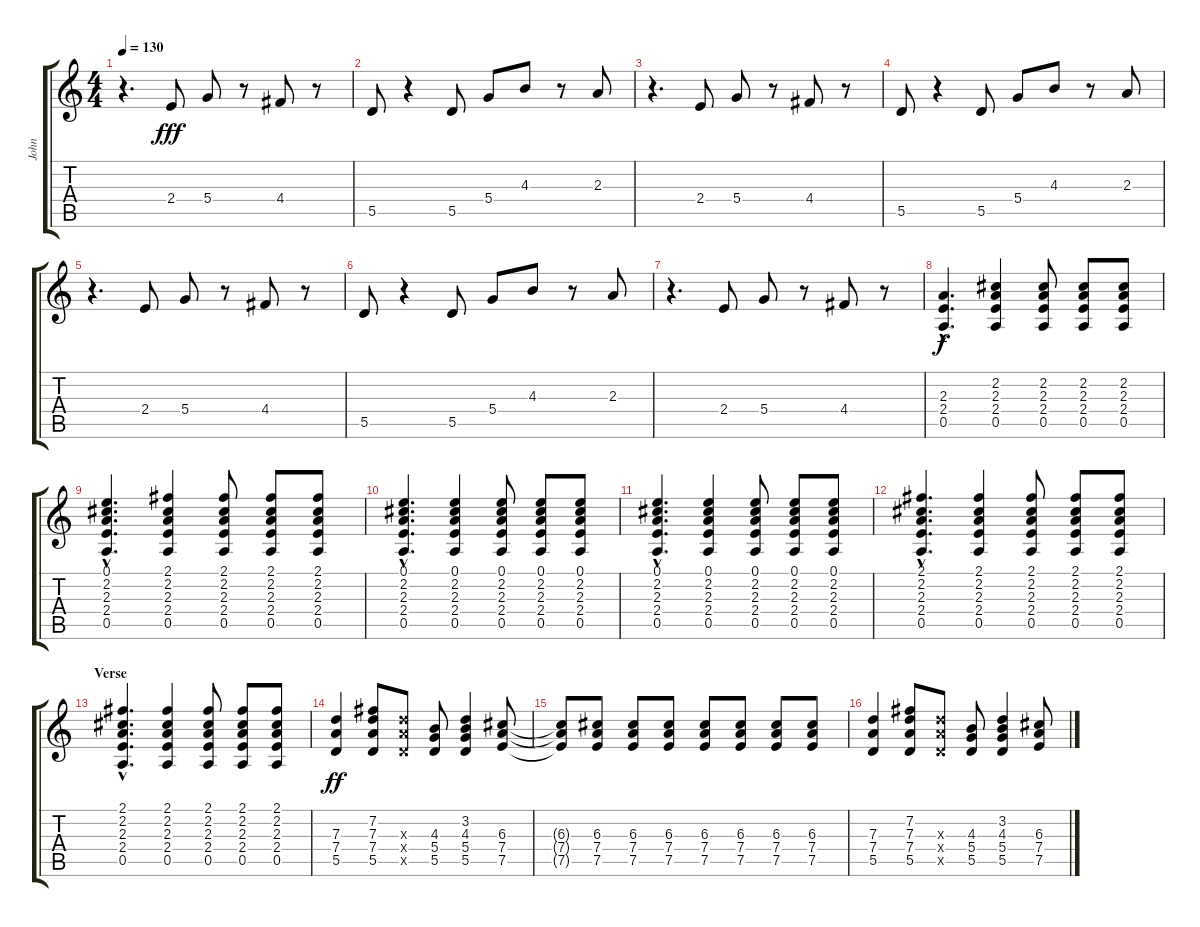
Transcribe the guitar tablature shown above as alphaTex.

\track ("John" "John") {instrument acousticguitarnylon}
\staff {score tabs}
\tuning (E4 B3 G3 D3 A2 E2) {hide}
\ts (4 4)
\tempo 130
\clef g2
\ks c
r.4{d dy fff} 2.4.8 5.4.8 r.8 4.4.8 r.8 |
5.5.8 r.4 5.5.8 5.4.8 4.3.8 r.8 2.3.8 |
r.4{d} 2.4.8 5.4.8 r.8 4.4.8 r.8 |
5.5.8 r.4 5.5.8 5.4.8 4.3.8 r.8 2.3.8 |
r.4{d} 2.4.8 5.4.8 r.8 4.4.8 r.8 |
5.5.8 r.4 5.5.8 5.4.8 4.3.8 r.8 2.3.8 |
r.4{d} 2.4.8 5.4.8 r.8 4.4.8 r.8 |
(2.3{hac} 2.4{hac} 0.5{hac}).4{d dy f volume 13 instrument electricguitarclean} (2.2 2.3 2.4 0.5).4 (2.2 2.3 2.4 0.5).8 (2.2 2.3 2.4 0.5).8 (2.2 2.3 2.4 0.5).8 |
(0.1{hac} 2.2{hac} 2.3{hac} 2.4{hac} 0.5{hac}).4{d} (2.1 2.2 2.3 2.4 0.5).4 (2.1 2.2 2.3 2.4 0.5).8 (2.1 2.2 2.3 2.4 0.5).8 (2.1 2.2 2.3 2.4 0.5).8 |
(0.1{hac} 2.2{hac} 2.3{hac} 2.4{hac} 0.5{hac}).4{d} (0.1 2.2 2.3 2.4 0.5).4 (0.1 2.2 2.3 2.4 0.5).8 (0.1 2.2 2.3 2.4 0.5).8 (0.1 2.2 2.3 2.4 0.5).8 |
(0.1{hac} 2.2{hac} 2.3{hac} 2.4{hac} 0.5{hac}).4{d} (0.1 2.2 2.3 2.4 0.5).4 (0.1 2.2 2.3 2.4 0.5).8 (0.1 2.2 2.3 2.4 0.5).8 (0.1 2.2 2.3 2.4 0.5).8 |
(2.1{hac} 2.2{hac} 2.3{hac} 2.4{hac} 0.5{hac}).4{d} (2.1 2.2 2.3 2.4 0.5).4 (2.1 2.2 2.3 2.4 0.5).8 (2.1 2.2 2.3 2.4 0.5).8 (2.1 2.2 2.3 2.4 0.5).8 |
\section ("" "Verse")
(2.1{hac} 2.2{hac} 2.3{hac} 2.4{hac} 0.5{hac}).4{d} (2.1 2.2 2.3 2.4 0.5).4 (2.1 2.2 2.3 2.4 0.5).8 (2.1 2.2 2.3 2.4 0.5).8 (2.1 2.2 2.3 2.4 0.5).8 |
(7.3 7.4 5.5).4{dy ff} (7.2 7.3 7.4 5.5).8 (7.3{x} 7.4{x} 5.5{x}).8 (4.3 5.4 5.5).8 (3.2 4.3 5.4 5.5).4 (6.3 7.4 7.5).8 |
(6.3{t} 7.4{t} 7.5{t}).8 (6.3 7.4 7.5).8 (6.3 7.4 7.5).8 (6.3 7.4 7.5).8 (6.3 7.4 7.5).8 (6.3 7.4 7.5).8 (6.3 7.4 7.5).8 (6.3 7.4 7.5).8 |
(7.3 7.4 5.5).4 (7.2 7.3 7.4 5.5).8 (7.3{x} 7.4{x} 5.5{x}).8 (4.3 5.4 5.5).8 (3.2 4.3 5.4 5.5).4 (6.3 7.4 7.5).8
